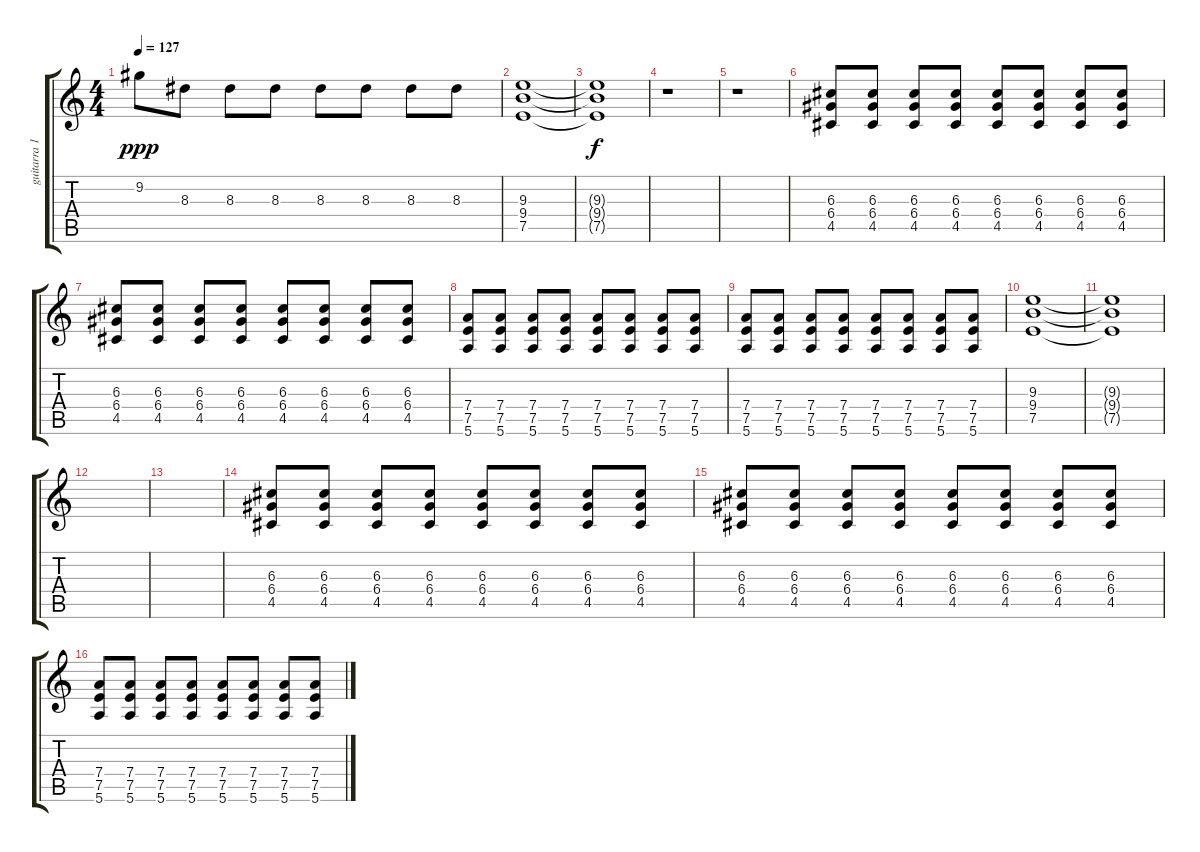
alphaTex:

\track ("guitarra 1" "guitarra 1") {instrument overdrivenguitar}
\staff {score tabs}
\tuning (E4 B3 G3 D3 A2 E2) {hide}
\ts (4 4)
\tempo 127
\clef g2
\ks c
9.2.8{dy ppp} 8.3.8 8.3.8 8.3.8 8.3.8 8.3.8 8.3.8 8.3.8 |
(9.3 9.4 7.5).1{beam Up} |
(9.3{t} 9.4{t} 7.5{t}).1{dy f} |
r.1 |
r.1 |
(6.3 6.4 4.5).8 (6.3 6.4 4.5).8 (6.3 6.4 4.5).8 (6.3 6.4 4.5).8 (6.3 6.4 4.5).8 (6.3 6.4 4.5).8 (6.3 6.4 4.5).8 (6.3 6.4 4.5).8 |
(6.3 6.4 4.5).8 (6.3 6.4 4.5).8 (6.3 6.4 4.5).8 (6.3 6.4 4.5).8 (6.3 6.4 4.5).8 (6.3 6.4 4.5).8 (6.3 6.4 4.5).8 (6.3 6.4 4.5).8 |
(7.4 7.5 5.6).8 (7.4 7.5 5.6).8 (7.4 7.5 5.6).8 (7.4 7.5 5.6).8 (7.4 7.5 5.6).8 (7.4 7.5 5.6).8 (7.4 7.5 5.6).8 (7.4 7.5 5.6).8 |
(7.4 7.5 5.6).8 (7.4 7.5 5.6).8 (7.4 7.5 5.6).8 (7.4 7.5 5.6).8 (7.4 7.5 5.6).8 (7.4 7.5 5.6).8 (7.4 7.5 5.6).8 (7.4 7.5 5.6).8 |
(9.3 9.4 7.5).1 |
(9.3{t} 9.4{t} 7.5{t}).1 |
|
|
(6.3 6.4 4.5).8 (6.3 6.4 4.5).8 (6.3 6.4 4.5).8 (6.3 6.4 4.5).8 (6.3 6.4 4.5).8 (6.3 6.4 4.5).8 (6.3 6.4 4.5).8 (6.3 6.4 4.5).8 |
(6.3 6.4 4.5).8 (6.3 6.4 4.5).8 (6.3 6.4 4.5).8 (6.3 6.4 4.5).8 (6.3 6.4 4.5).8 (6.3 6.4 4.5).8 (6.3 6.4 4.5).8 (6.3 6.4 4.5).8 |
(7.4 7.5 5.6).8 (7.4 7.5 5.6).8 (7.4 7.5 5.6).8 (7.4 7.5 5.6).8 (7.4 7.5 5.6).8 (7.4 7.5 5.6).8 (7.4 7.5 5.6).8 (7.4 7.5 5.6).8
